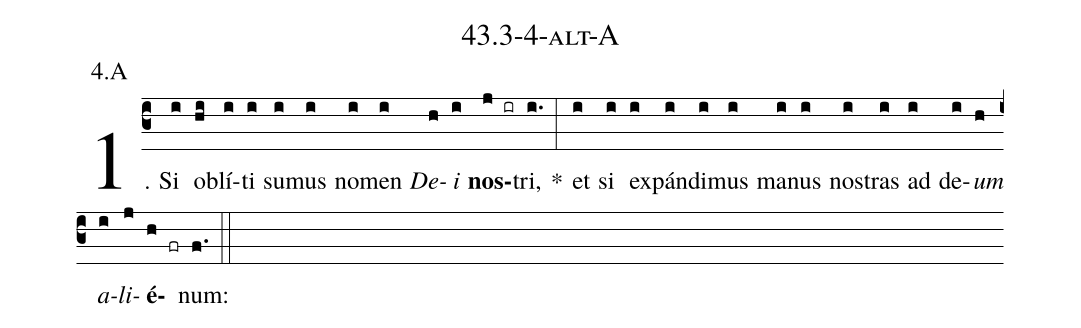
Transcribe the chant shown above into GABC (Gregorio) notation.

name: 43.3-4-alt-A;
annotation: 4.A;
%%
(c3)1. Si(i) ob(hi)lí(i)ti(i) su(i)mus(i) no(i)men(i) <i>De</i>(h)<i>i</i>(i) <b>nos</b>(j ir)tri,(i.) *(:) et(i) si(i) ex(i)pán(i)di(i)mus(i) ma(i)nus(i) nos(i)tras(i) ad(i) de(i)<i>um</i>(h) <i>a</i>(i)<i>li</i>(j)<b>é</b>(h fr)num:(f.) (::)
